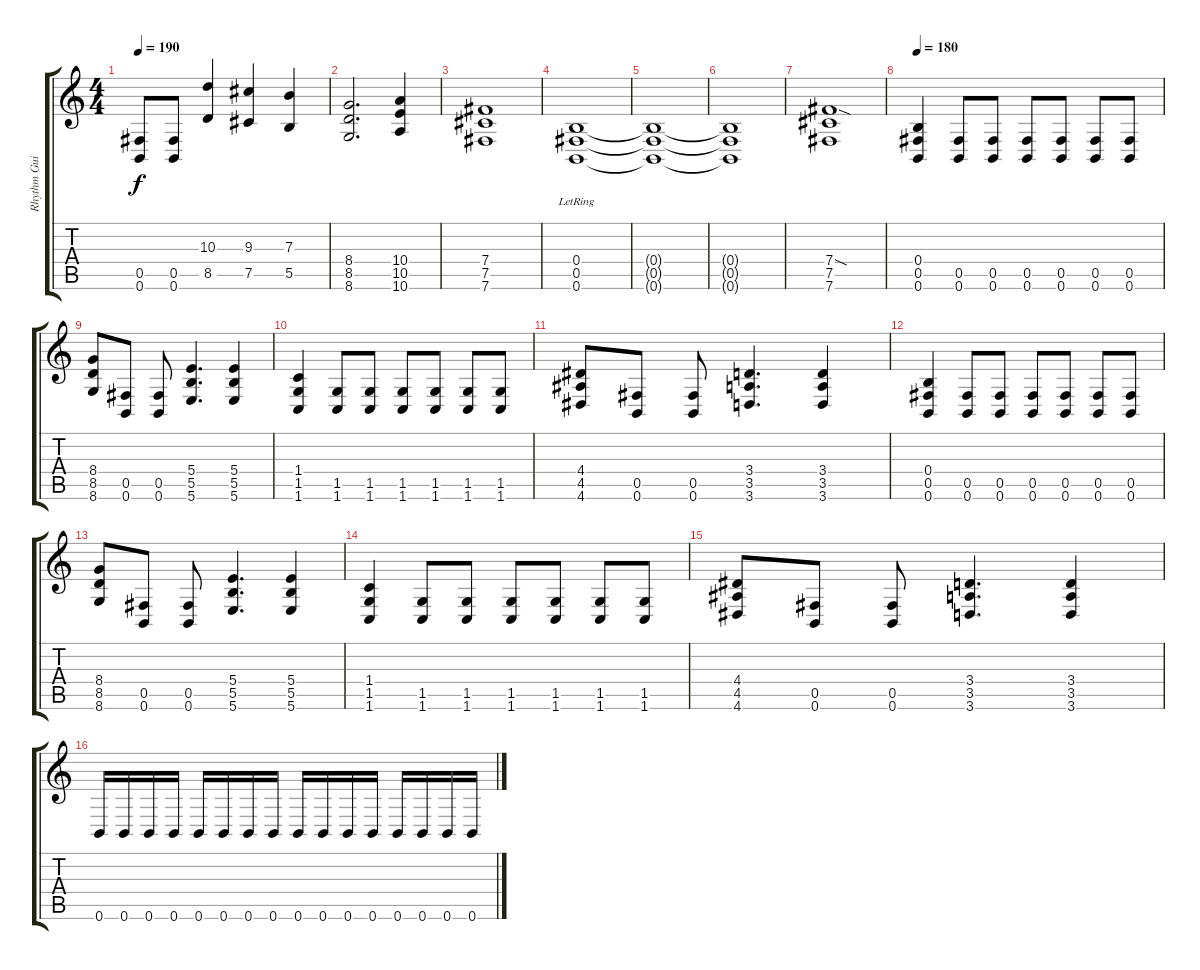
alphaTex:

\track ("Rhythm Guitar" "Rhythm Gui") {instrument distortionguitar}
\staff {score tabs}
\tuning (Db4 Ab3 E3 B2 Gb2 B1) {hide}
\ts (4 4)
\tempo 190
\clef g2
\ks c
(0.5 0.6).8{dy f} (0.5 0.6).8 (10.3 8.5).4 (9.3 7.5).4 (7.3 5.5).4 |
(8.4 8.5 8.6).2{d} (10.4 10.5 10.6).4 |
(7.4 7.5 7.6).1 |
(0.4{lr} 0.5{lr} 0.6{lr}).1 |
(0.4{t} 0.5{t} 0.6{t}).1 |
(0.4{t} 0.5{t} 0.6{t}).1 |
(7.4{sod} 7.5 7.6).1 |
\tempo 180
(0.4 0.5 0.6).4 (0.5 0.6).8 (0.5 0.6).8 (0.5 0.6).8 (0.5 0.6).8 (0.5 0.6).8 (0.5 0.6).8 |
(8.4 8.5 8.6).8 (0.5 0.6).8 (0.5 0.6).8 (5.4 5.5 5.6).4{d} (5.4 5.5 5.6).4 |
(1.4 1.5 1.6).4 (1.5 1.6).8 (1.5 1.6).8 (1.5 1.6).8 (1.5 1.6).8 (1.5 1.6).8 (1.5 1.6).8 |
(4.4 4.5 4.6).8 (0.5 0.6).8 (0.5 0.6).8 (3.4 3.5 3.6).4{d} (3.4 3.5 3.6).4 |
(0.4 0.5 0.6).4 (0.5 0.6).8 (0.5 0.6).8 (0.5 0.6).8 (0.5 0.6).8 (0.5 0.6).8 (0.5 0.6).8 |
(8.4 8.5 8.6).8 (0.5 0.6).8 (0.5 0.6).8 (5.4 5.5 5.6).4{d} (5.4 5.5 5.6).4 |
(1.4 1.5 1.6).4 (1.5 1.6).8 (1.5 1.6).8 (1.5 1.6).8 (1.5 1.6).8 (1.5 1.6).8 (1.5 1.6).8 |
(4.4 4.5 4.6).8 (0.5 0.6).8 (0.5 0.6).8 (3.4 3.5 3.6).4{d} (3.4 3.5 3.6).4 |
0.6.16 0.6.16 0.6.16 0.6.16 0.6.16 0.6.16 0.6.16 0.6.16 0.6.16 0.6.16 0.6.16 0.6.16 0.6.16 0.6.16 0.6.16 0.6.16
